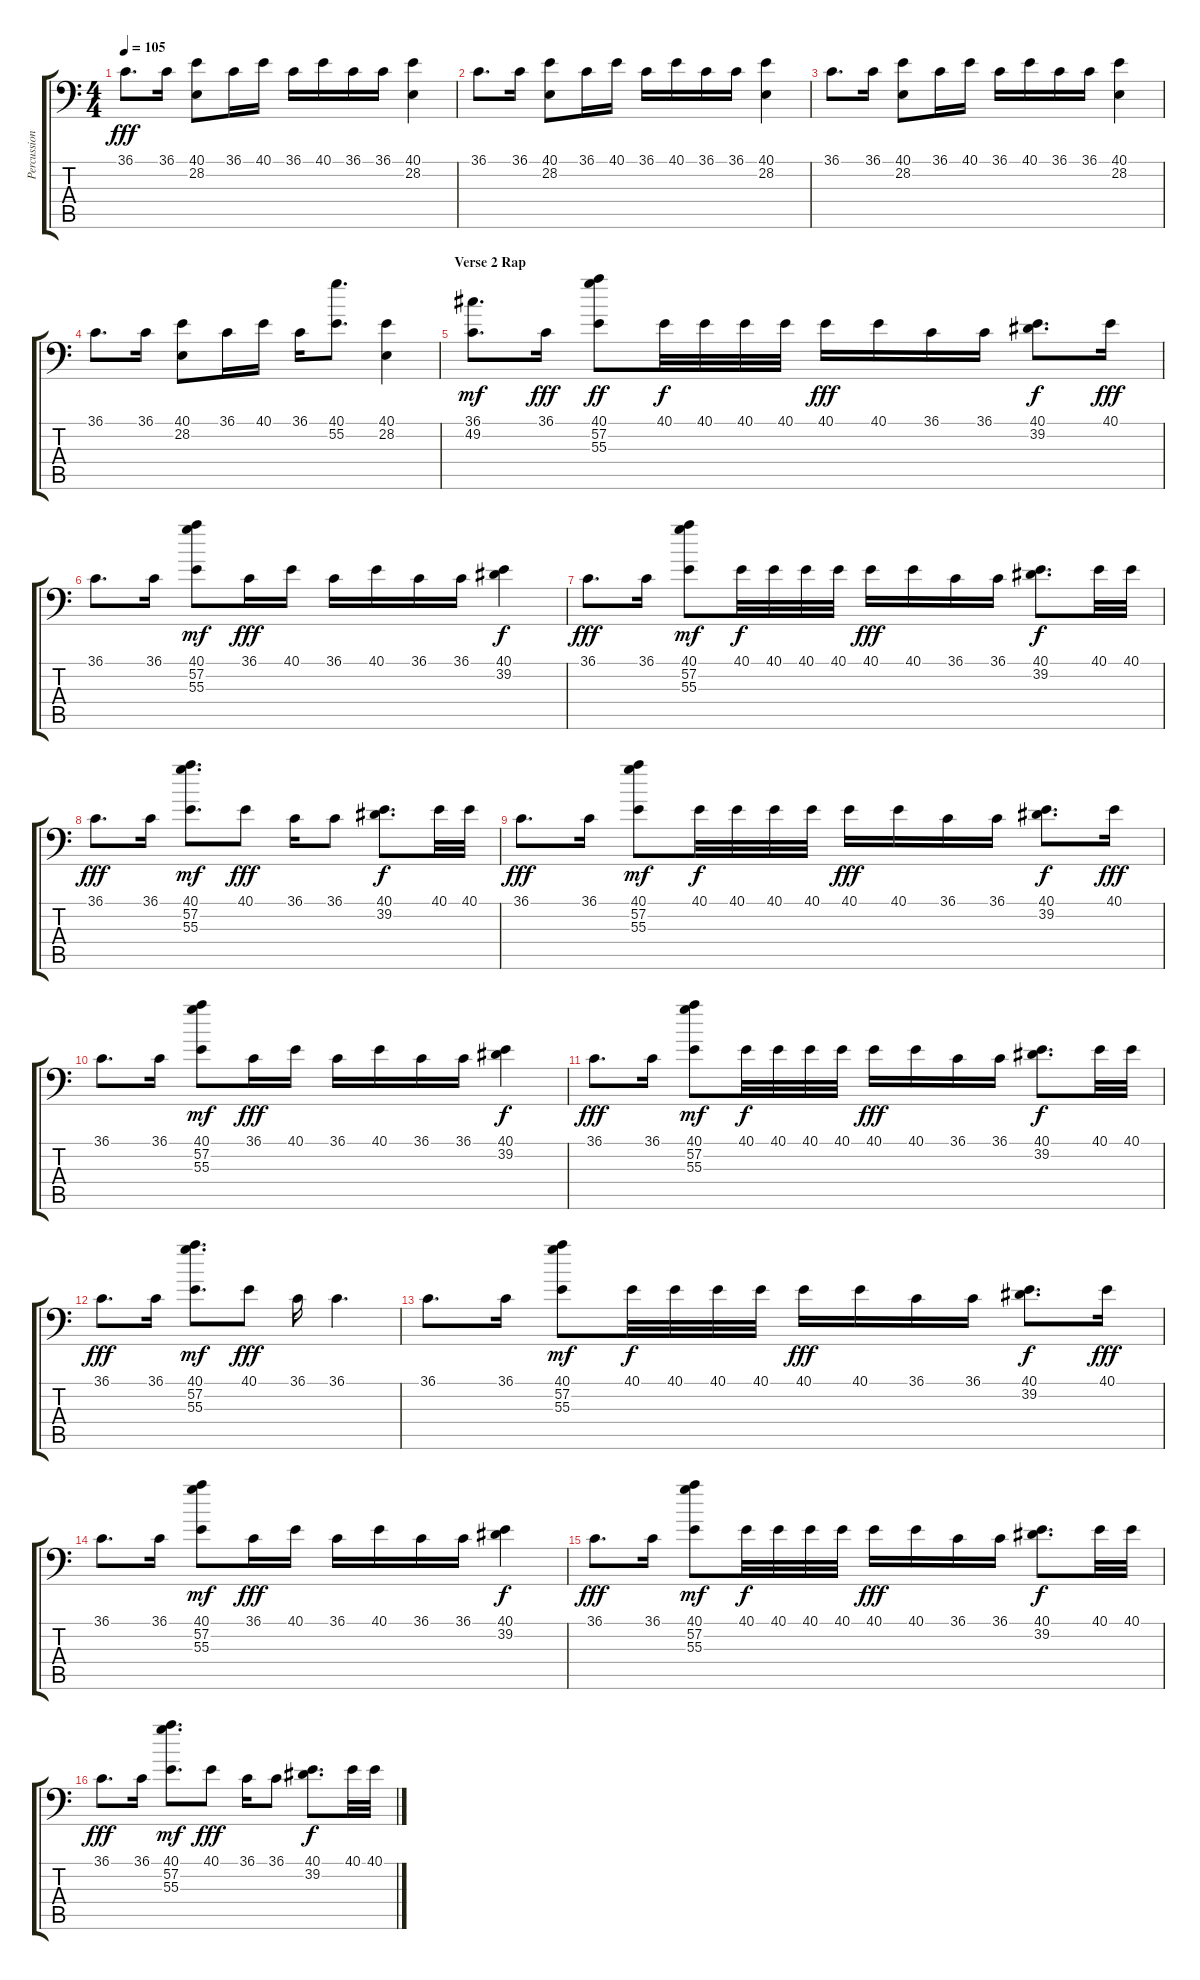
\track ("Percussion" "Percussion") {instrument acousticgrandpiano}
\staff {score tabs}
\tuning (C-1 C-1 C-1 C-1 C-1 C-1) {hide}
\ts (4 4)
\tempo 105
\clef f4
\ks c
36.1.8{d dy fff} 36.1.16 (40.1 28.2).8 36.1.16 40.1.16 36.1.16 40.1.16 36.1.16 36.1.16 (40.1 28.2).4 |
36.1.8{d} 36.1.16 (40.1 28.2).8 36.1.16 40.1.16 36.1.16 40.1.16 36.1.16 36.1.16 (40.1 28.2).4 |
36.1.8{d} 36.1.16 (40.1 28.2).8 36.1.16 40.1.16 36.1.16 40.1.16 36.1.16 36.1.16 (40.1 28.2).4 |
36.1.8{d} 36.1.16 (40.1 28.2).8 36.1.16 40.1.16 36.1.16 (40.1 55.2).8{d} (40.1 28.2).4 |
\section ("" "Verse 2 Rap")
(36.1 49.2).8{d dy mf} 36.1.16{dy fff} (40.1 57.2 55.3).8{dy ff} 40.1.32{dy f} 40.1.32 40.1.32 40.1.32 40.1.16{dy fff} 40.1.16 36.1.16 36.1.16 (40.1 39.2).8{d dy f} 40.1.16{dy fff} |
36.1.8{d} 36.1.16 (40.1 57.2 55.3).8{dy mf} 36.1.16{dy fff} 40.1.16 36.1.16 40.1.16 36.1.16 36.1.16 (40.1 39.2).4{dy f} |
36.1.8{d dy fff} 36.1.16 (40.1 57.2 55.3).8{dy mf} 40.1.32{dy f} 40.1.32 40.1.32 40.1.32 40.1.16{dy fff} 40.1.16 36.1.16 36.1.16 (40.1 39.2).8{d dy f} 40.1.32 40.1.32 |
36.1.8{d dy fff} 36.1.16 (40.1 57.2 55.3).8{d dy mf} 40.1.8{dy fff} 36.1.16 36.1.8 (40.1 39.2).8{d dy f} 40.1.32 40.1.32 |
36.1.8{d dy fff} 36.1.16 (40.1 57.2 55.3).8{dy mf} 40.1.32{dy f} 40.1.32 40.1.32 40.1.32 40.1.16{dy fff} 40.1.16 36.1.16 36.1.16 (40.1 39.2).8{d dy f} 40.1.16{dy fff} |
36.1.8{d} 36.1.16 (40.1 57.2 55.3).8{dy mf} 36.1.16{dy fff} 40.1.16 36.1.16 40.1.16 36.1.16 36.1.16 (40.1 39.2).4{dy f} |
36.1.8{d dy fff} 36.1.16 (40.1 57.2 55.3).8{dy mf} 40.1.32{dy f} 40.1.32 40.1.32 40.1.32 40.1.16{dy fff} 40.1.16 36.1.16 36.1.16 (40.1 39.2).8{d dy f} 40.1.32 40.1.32 |
36.1.8{d dy fff} 36.1.16 (40.1 57.2 55.3).8{d dy mf} 40.1.8{dy fff} 36.1.16 36.1.4{d} |
36.1.8{d} 36.1.16 (40.1 57.2 55.3).8{dy mf} 40.1.32{dy f} 40.1.32 40.1.32 40.1.32 40.1.16{dy fff} 40.1.16 36.1.16 36.1.16 (40.1 39.2).8{d dy f} 40.1.16{dy fff} |
36.1.8{d} 36.1.16 (40.1 57.2 55.3).8{dy mf} 36.1.16{dy fff} 40.1.16 36.1.16 40.1.16 36.1.16 36.1.16 (40.1 39.2).4{dy f} |
36.1.8{d dy fff} 36.1.16 (40.1 57.2 55.3).8{dy mf} 40.1.32{dy f} 40.1.32 40.1.32 40.1.32 40.1.16{dy fff} 40.1.16 36.1.16 36.1.16 (40.1 39.2).8{d dy f} 40.1.32 40.1.32 |
36.1.8{d dy fff} 36.1.16 (40.1 57.2 55.3).8{d dy mf} 40.1.8{dy fff} 36.1.16 36.1.8 (40.1 39.2).8{d dy f} 40.1.32 40.1.32
